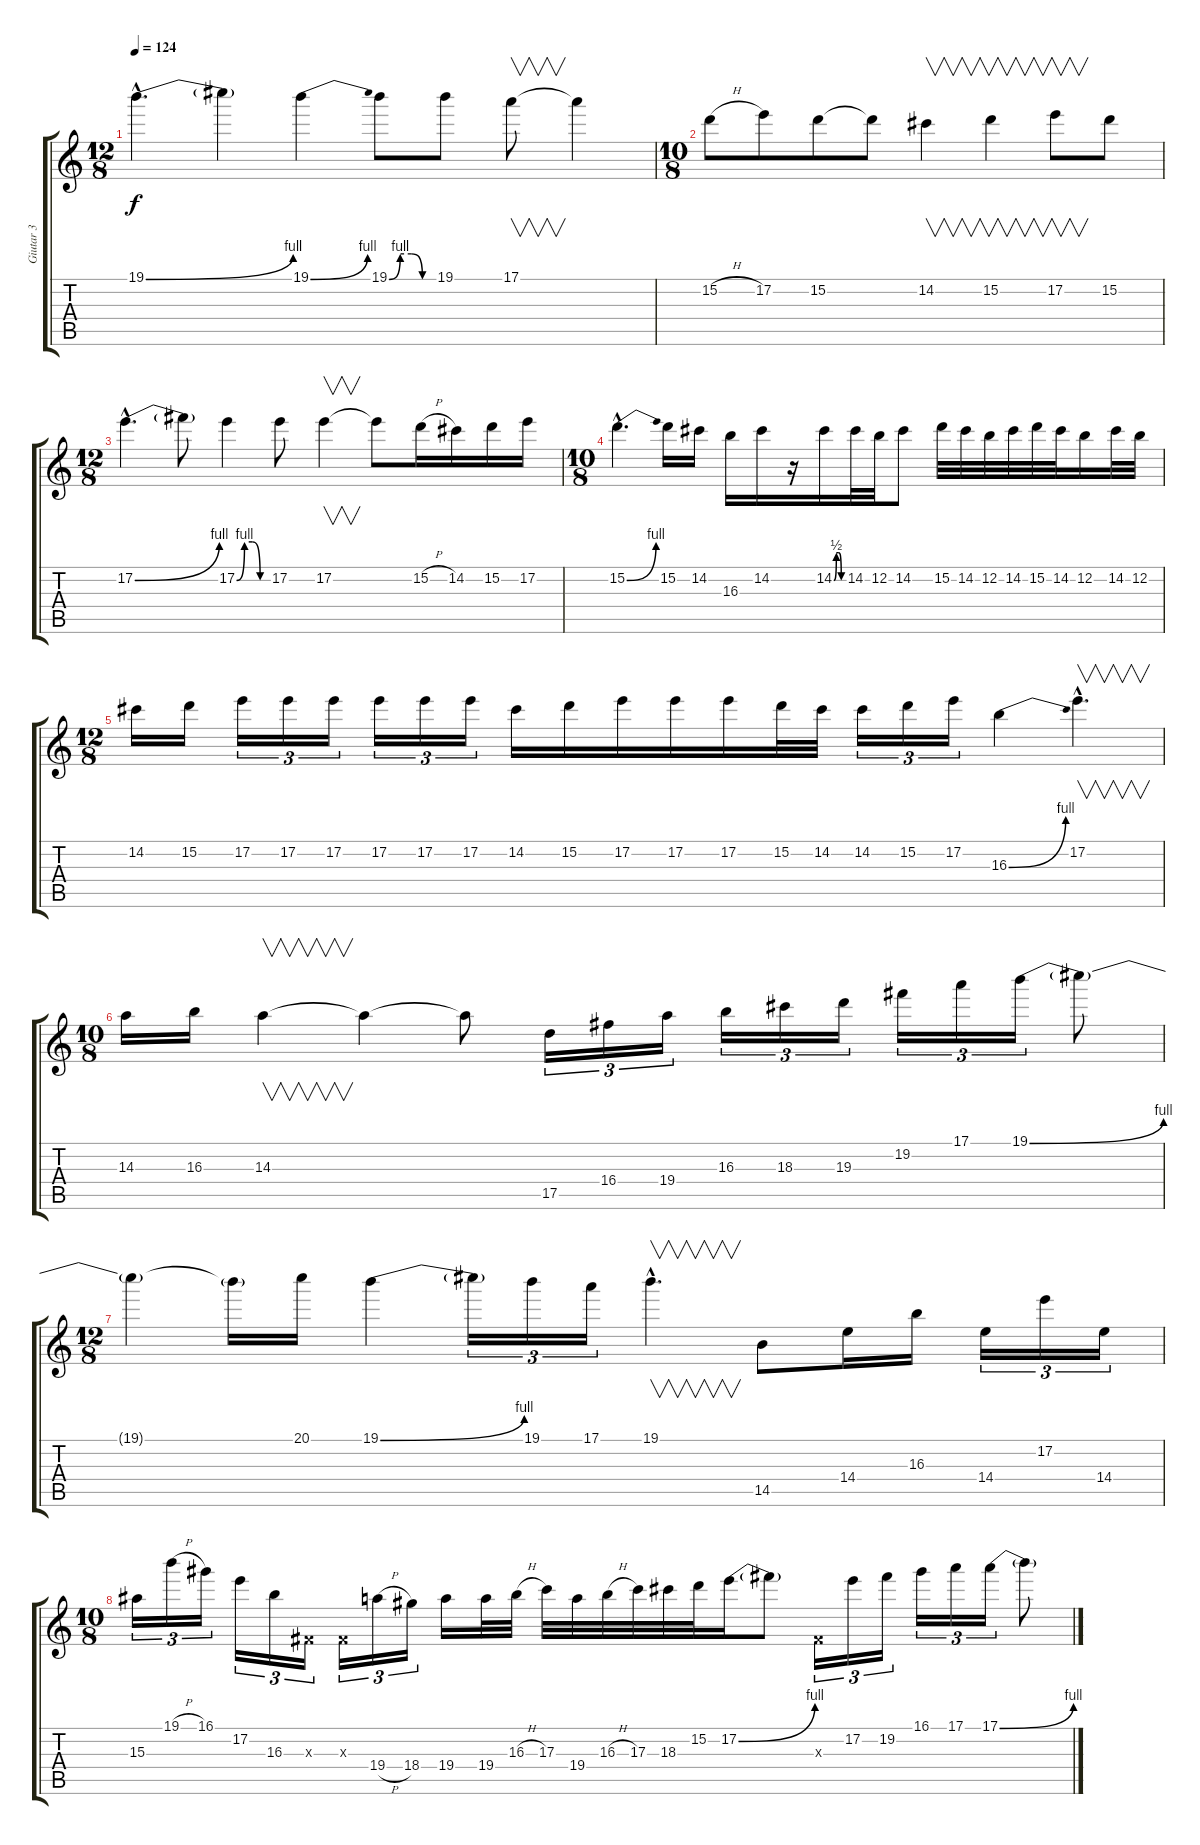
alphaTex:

\track ("Giutar 3" "Giutar 3") {instrument distortionguitar}
\staff {score tabs}
\tuning (E4 B3 G3 D3 A2 E2) {hide}
\ts (12 8)
\tempo 124
\clef g2
\ks c
19.1{be (bend 0 0 60 4) hac}.4{d dy f} 19.1{t}.4 19.1{be (bend 0 0 60 4)}.4 19.1{be (custom 0 0 15 4 30 4 45 0 60 0)}.8 19.1.8 17.1.8{v} 17.1{t}.4 |
\ts (10 8)
15.2{h}.8 17.2.8 15.2.8 15.2{t}.8 14.2.4{v} 15.2.4{v} 17.2.8{v} 15.2.8 |
\ts (12 8)
17.2{be (bend 0 0 60 4) hac}.4{d} 17.2{t}.8 17.2{be (custom 0 0 15 4 30 4 45 0 60 0)}.4 17.2.8 17.2.4{v} 17.2{t}.8 15.2{h}.16 14.2.16 15.2.16 17.2.16 |
\ts (10 8)
15.2{be (bend 0 0 60 4) hac}.4{d} 15.2.16 14.2.16 16.3.16 14.2.16 r.16 14.2{be (custom 0 0 15 2 30 2 45 0 60 0)}.16 14.2.32 12.2.32 14.2.8 15.2.32 14.2.32 12.2.32 14.2.32 15.2.32 14.2.32 12.2.16 14.2.32 12.2.32 |
\ts (12 8)
14.2.16 15.2.16 17.2.16{tu (3 2)} 17.2.16{tu (3 2)} 17.2.16{tu (3 2)} 17.2.16{tu (3 2)} 17.2.16{tu (3 2)} 17.2.16{tu (3 2)} 14.2.16 15.2.16 17.2.16 17.2.16 17.2.16 15.2.32 14.2.32 14.2.16{tu (3 2)} 15.2.16{tu (3 2)} 17.2.16{tu (3 2)} 16.3{be (bend 0 0 60 4)}.4 17.2{hac}.4{v d} |
\ts (10 8)
14.3.16 16.3.16 14.3.4{v} 14.3{t}.4 14.3{t}.8 17.5.16{tu (3 2)} 16.4.16{tu (3 2)} 19.4.16{tu (3 2)} 16.3.16{tu (3 2)} 18.3.16{tu (3 2)} 19.3.16{tu (3 2)} 19.2.16{tu (3 2)} 17.1.16{tu (3 2)} 19.1{be (bend 0 0 60 4)}.16{tu (3 2)} 19.1{t}.8 |
\ts (12 8)
19.1{t}.4 19.1{t}.16 20.1.16 19.1{be (bend 0 0 60 4)}.4 19.1{t}.16{tu (3 2)} 19.1.16{tu (3 2)} 17.1.16{tu (3 2)} 19.1{hac}.4{v d} 14.5.8 14.4.16 16.3.16 14.4.16{tu (3 2)} 17.2.16{tu (3 2)} 14.4.16{tu (3 2)} |
\ts (10 8)
15.3.16{tu (3 2)} 19.1{h}.16{tu (3 2)} 16.1.16{tu (3 2)} 17.2.16{tu (3 2)} 16.3.16{tu (3 2)} -1.3{x}.16{tu (3 2)} -1.3{x}.16{tu (3 2)} 19.4{h}.16{tu (3 2)} 18.4.16{tu (3 2)} 19.4.16 19.4.32 16.3{h}.32 17.3.32 19.4.32 16.3{h}.32 17.3.32 18.3.32 15.2.32 17.2{be (bend 0 0 60 4)}.16 17.2{t}.8 -1.3{x}.16{tu (3 2)} 17.2.16{tu (3 2)} 19.2.16{tu (3 2)} 16.1.16{tu (3 2)} 17.1.16{tu (3 2)} 17.1{be (bend 0 0 60 4)}.16{tu (3 2)} 17.1{t}.8
